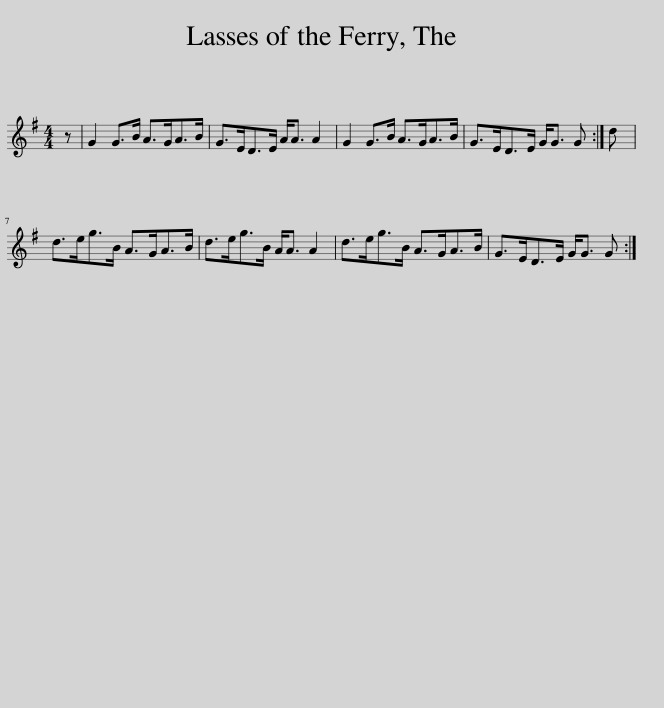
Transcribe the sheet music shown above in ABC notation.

X:1
L:1/8
M:4/4
I:linebreak $
K:G
V:1 treble
V:1
 z | G2 G>B A>GA>B | G>ED>E A<A A2 | G2 G>B A>GA>B | G>ED>E G<G G :| %5
 d |$ d>eg>B A>GA>B | d>eg>B A<A A2 | d>eg>B A>GA>B | G>ED>E G<G G :| %10
